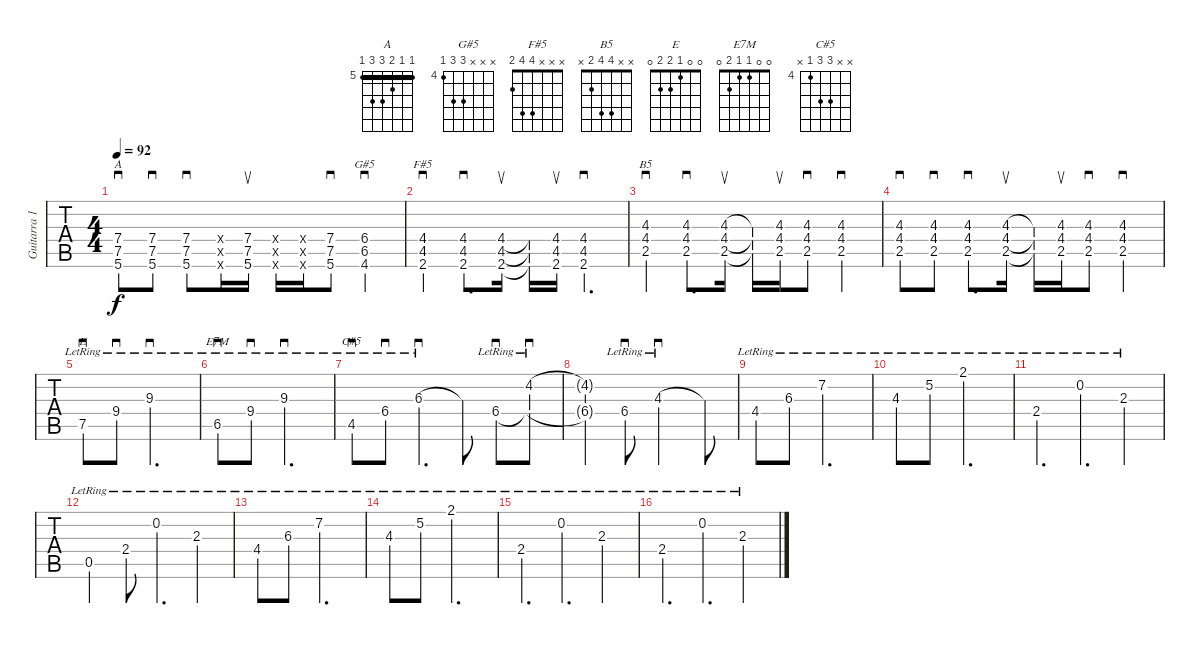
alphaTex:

\track ("Guitarra 1" "Guitarra 1") {instrument distortionguitar}
\staff {tabs}
\tuning (E4 B3 G3 D3 A2 E2) {hide}
\chord ("A" 5 5 6 7 7 5) {firstfret 5 barre 5}
\chord ("G#5" x x x 6 6 4) {firstfret 4}
\chord ("F#5" x x x 4 4 2)
\chord ("B5" x x 4 4 2 x)
\chord ("E" 0 0 1 2 2 0)
\chord ("E7M" 0 0 1 1 2 0)
\chord ("C#5" x x 6 6 4 x) {firstfret 4}
\ts (4 4)
\tempo 92
\clef g2
\ks c
(7.4 7.5 5.6).8{sd ch "A" dy f} (7.4 7.5 5.6).8{sd} (7.4 7.5 5.6).8{sd} (0.4{x} 0.5{x} 0.6{x}).16 (7.4 7.5 5.6).16{su} (0.4{x} 0.5{x} 0.6{x}).16 (0.4{x} 7.5{x} 0.6{x}).16 (7.4 7.5 5.6).8{sd} (6.4 6.5 4.6).4{sd ch "G#5"} |
(4.4 4.5 2.6).4{sd ch "F#5"} (4.4 4.5 2.6).8{d sd} (4.4 4.5 2.6).16{su} (4.4{t} 4.5{t} 2.6{t}).16 (4.4 4.5 2.6).16{su} (4.4 4.5 2.6).4{d sd} |
(4.3 4.4 2.5).4{sd ch "B5"} (4.3 4.4 2.5).8{d sd} (4.3 4.4 2.5).16{su} (4.3{t} 4.4{t} 2.5{t}).16 (4.3 4.4 2.5).16{su} (4.3 4.4 2.5).8{sd} (4.3 4.4 2.5).4{sd} |
(4.3 4.4 2.5).8{sd} (4.3 4.4 2.5).8{sd} (4.3 4.4 2.5).8{d sd} (4.3 4.4 2.5).16{su} (4.3{t} 4.4{t} 2.5{t}).16 (4.3 4.4 2.5).16{su} (4.3 4.4 2.5).8{sd} (4.3 4.4 2.5).4{sd} |
7.5{lr}.8{sd ch "E"} 9.4{lr}.8{sd} 9.3{lr}.2{d sd} |
6.5{lr}.8{sd ch "E7M"} 9.4{lr}.8{sd} 9.3{lr}.2{d sd} |
4.5{lr}.8{sd ch "C#5"} 6.4{lr}.8{sd} 6.3{lr}.4{d sd} 6.3{t}.8 6.4{lr}.8{sd} (4.2{lr} 6.4{t}).8{sd} |
(4.2{t} 6.4{t}).4 6.4{lr}.8{sd} 4.3{lr}.2{sd} 4.3{t}.8 |
4.4{lr}.8 6.3{lr}.8 7.2{lr}.2{d} |
4.3{lr}.8 5.2{lr}.8 2.1{lr}.2{d} |
2.4{lr}.4{d} 0.2{lr}.4{d} 2.3{lr}.4 |
0.5{lr}.4 2.4{lr}.8 0.2{lr}.4{d} 2.3{lr}.4 |
4.4{lr}.8 6.3{lr}.8 7.2{lr}.2{d} |
4.3{lr}.8 5.2{lr}.8 2.1{lr}.2{d} |
2.4{lr}.4{d} 0.2{lr}.4{d} 2.3{lr}.4 |
2.4{lr}.4{d} 0.2{lr}.4{d} 2.3{lr}.4
